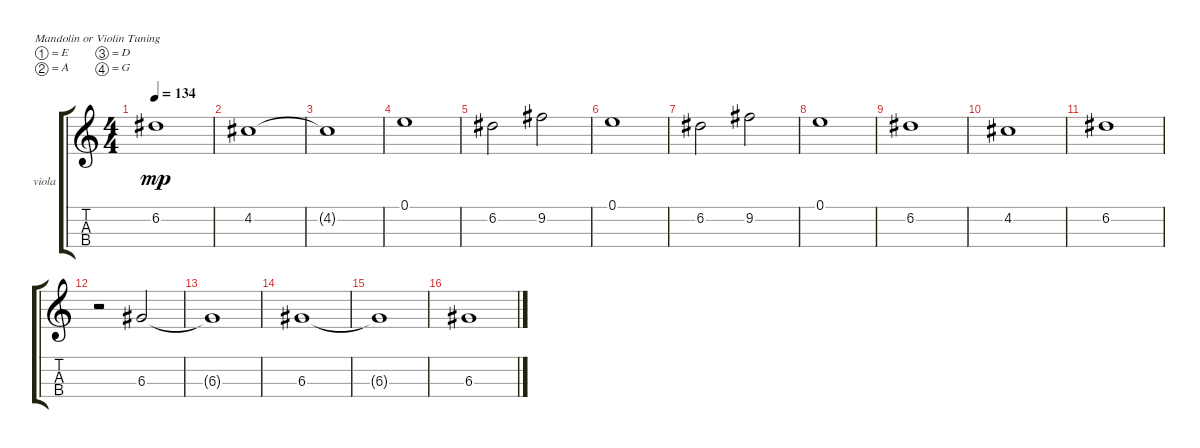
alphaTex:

\defaultSystemsLayout 4
\bracketExtendMode groupsimilarinstruments
\firstSystemTrackNameOrientation horizontal
\otherSystemsTrackNameOrientation horizontal
\track ("viola" "viola") {instrument violin}
\staff {score tabs}
\tuning (E5 A4 D4 G3)
\ts (4 4)
\tempo 134
\clef g2
\scale
0.333333
\ks c
6.2.1{dy mp} |
\scale
0.333333 4.2.1 |
\scale
0.333333 4.2{t}.1 |
\scale
0.333333 0.1.1 |
\scale
0.333333 6.2.2 9.2.2 |
\scale
0.333333 0.1.1 |
\scale
0.333333 6.2.2 9.2.2 |
\scale
0.333333 0.1.1 |
\scale
0.333333 6.2.1 |
\scale
0.333333 4.2.1 |
\scale
0.333333 6.2.1 |
\scale
0.333333 r.2 6.3.2 |
\scale
0.333333 6.3{t}.1 |
\scale
0.333333 6.3.1 |
\scale
0.333333 6.3{t}.1 |
\scale
0.333333 6.3.1
